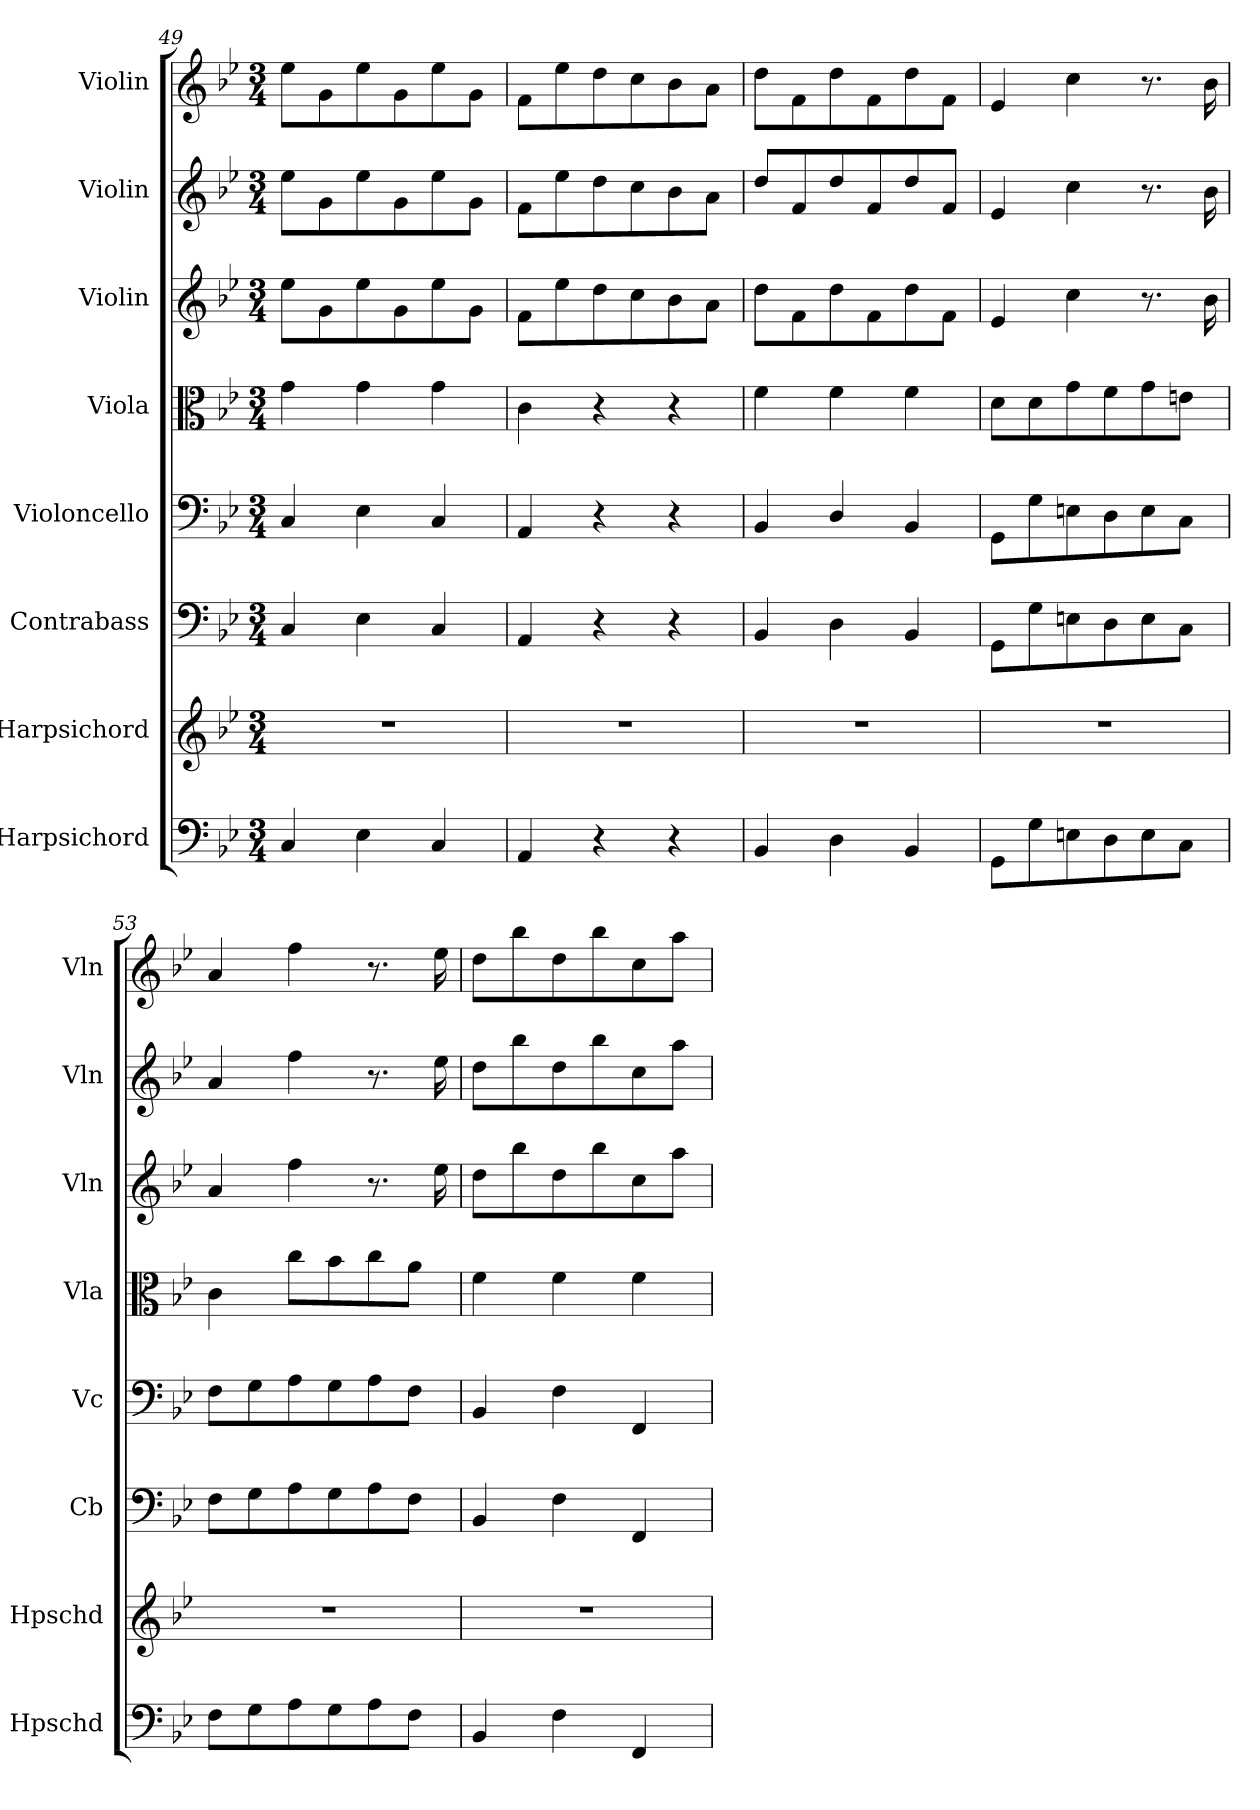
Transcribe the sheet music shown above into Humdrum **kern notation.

**kern	**kern	**kern	**kern	**kern	**kern	**kern	**kern
*part8	*part7	*part6	*part5	*part4	*part3	*part2	*part1
*staff8	*staff7	*staff6	*staff5	*staff4	*staff3	*staff2	*staff1
*I"Harpsichord	*I"Harpsichord	*I"Contrabass	*I"Violoncello	*I"Viola	*I"Violin	*I"Violin	*I"Violin
*I'Hpschd	*I'Hpschd	*I'Cb	*I'Vc	*I'Vla	*I'Vln	*I'Vln	*I'Vln
*clefF4	*clefG2	*clefF4	*clefF4	*clefC3	*clefG2	*clefG2	*clefG2
*k[b-e-]	*k[b-e-]	*k[b-e-]	*k[b-e-]	*k[b-e-]	*k[b-e-]	*k[b-e-]	*k[b-e-]
*M3/4	*M3/4	*M3/4	*M3/4	*M3/4	*M3/4	*M3/4	*M3/4
=49	=49	=49	=49	=49	=49	=49	=49
4C/	2.r	4C/	4C/	4g\	8ee-\L	8ee-\L	8ee-\L
.	.	.	.	.	8g\	8g\	8g\
4E-\	.	4E-\	4E-\	4g\	8ee-\	8ee-\	8ee-\
.	.	.	.	.	8g\	8g\	8g\
4C/	.	4C/	4C/	4g\	8ee-\	8ee-\	8ee-\
.	.	.	.	.	8g\J	8g\J	8g\J
=50	=50	=50	=50	=50	=50	=50	=50
4AA/	2.r	4AA/	4AA/	4c\	8f\L	8f\L	8f\L
.	.	.	.	.	8ee-\	8ee-\	8ee-\
4r	.	4r	4r	4r	8dd\	8dd\	8dd\
.	.	.	.	.	8cc\	8cc\	8cc\
4r	.	4r	4r	4r	8b-\	8b-\	8b-\
.	.	.	.	.	8a\J	8a\J	8a\J
=51	=51	=51	=51	=51	=51	=51	=51
4BB-/	2.r	4BB-/	4BB-/	4f\	8dd\L	8dd/L	8dd\L
.	.	.	.	.	8f\	8f/	8f\
4D\	.	4D\	4D/	4f\	8dd\	8dd/	8dd\
.	.	.	.	.	8f\	8f/	8f\
4BB-/	.	4BB-/	4BB-/	4f\	8dd\	8dd/	8dd\
.	.	.	.	.	8f\J	8f/J	8f\J
=52	=52	=52	=52	=52	=52	=52	=52
8GG\L	2.r	8GG\L	8GG\L	8d\L	4e-/	4e-/	4e-/
8G\	.	8G\	8G\	8d\	.	.	.
8En\	.	8En\	8En\	8g\	4cc\	4cc\	4cc\
8D\	.	8D\	8D\	8f\	.	.	.
8E\	.	8E\	8E\	8g\	8.r	8.r	8.r
8C\J	.	8C\J	8C\J	8en\J	.	.	.
.	.	.	.	.	16b-\	16b-\	16b-\
=53	=53	=53	=53	=53	=53	=53	=53
8F\L	2.r	8F\L	8F\L	4c\	4a/	4a/	4a/
8G\	.	8G\	8G\	.	.	.	.
8A\	.	8A\	8A\	8cc\L	4ff\	4ff\	4ff\
8G\	.	8G\	8G\	8b-\	.	.	.
8A\	.	8A\	8A\	8cc\	8.r	8.r	8.r
8F\J	.	8F\J	8F\J	8a\J	.	.	.
.	.	.	.	.	16ee-\	16ee-\	16ee-\
=54	=54	=54	=54	=54	=54	=54	=54
4BB-/	2.r	4BB-/	4BB-/	4f\	8dd\L	8dd\L	8dd\L
.	.	.	.	.	8bb-\	8bb-\	8bb-\
4F\	.	4F\	4F\	4f\	8dd\	8dd\	8dd\
.	.	.	.	.	8bb-\	8bb-\	8bb-\
4FF/	.	4FF/	4FF/	4f\	8cc\	8cc\	8cc\
.	.	.	.	.	8aa\J	8aa\J	8aa\J
=	=	=	=	=	=	=	=
*-	*-	*-	*-	*-	*-	*-	*-
